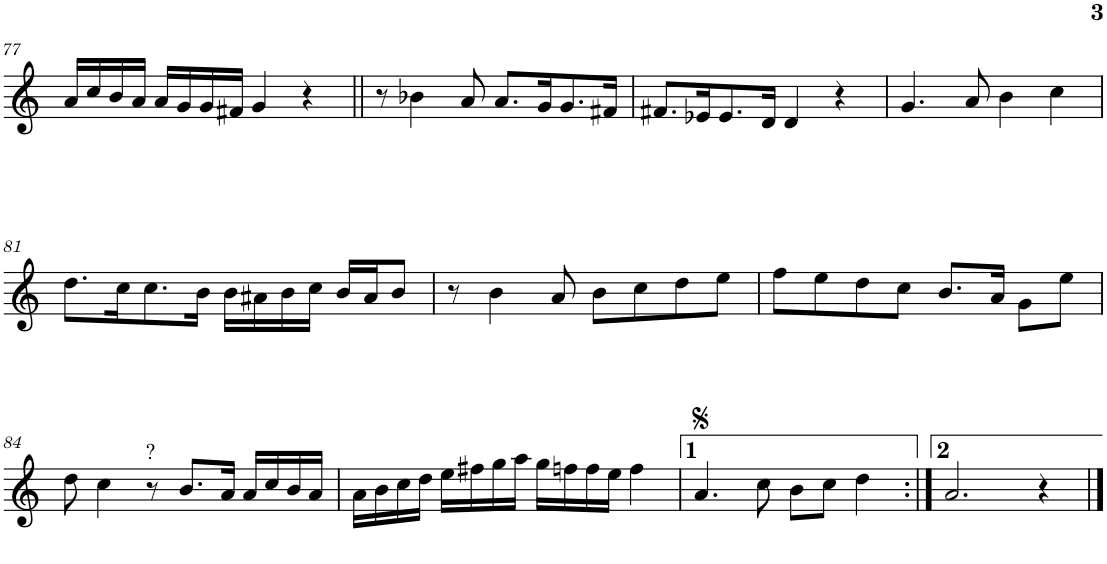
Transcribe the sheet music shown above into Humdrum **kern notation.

**kern
*part1
*staff1
*I"Piano
*I'Pno
!!LO:PB:g=z
*clefG2
*k[]
*M4/4
*met(c)
=77
16a/LL
16cc/
16b/
16a/JJ
16a/LL
16g/
16g/
16f#X/JJ
4g/
4r
=78||
8r
4b-X\
8a/
8.a/L
16g/K
8.g/
16f#X/Jk
=79
8.f#X/L
16e-X/K
8.e-/
16d/Jk
4d/
4r
=80
4.g/
8a/
4b\
4cc\
!!LO:LB:g=z
=81
8.dd\L
16cc\K
8.cc\
16b\Jk
16b\LL
16a#X\
16b\
16cc\JJ
16b/LL
16a#/J
8b/J
=82
8r
4b\
8a/
8b\L
8cc\
8dd\
8ee\J
=83
8ff\L
8ee\
8dd\
8cc\J
8.b/L
16a/Jk
8g\L
8ee\J
!!LO:LB:g=z
=84
8dd\
4cc\
!LO:TX:a:t=?
8r
8.b/L
16a/Jk
16a/LL
16cc/
16b/
16a/JJ
=85
16a\LL
16b\
16cc\
16dd\JJ
16ee\LL
16ff#X\
16gg\
16aa\JJ
16gg\LL
16ffn\
16ff\
16ee\JJ
4ff\
=86
4.a/
8cc\
8b\L
8cc\J
4dd\
=87:|!
2.a/
4r
==
*-
